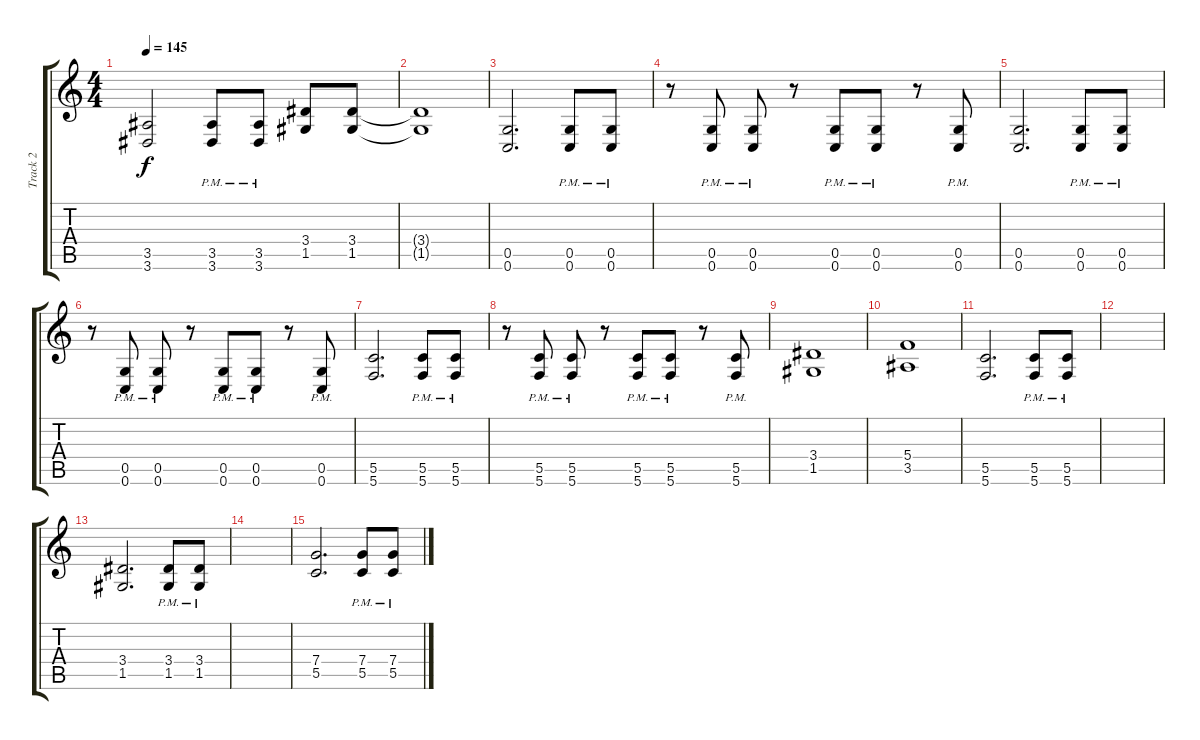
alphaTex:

\track ("Track 2" "Track 2") {instrument distortionguitar}
\staff {score tabs}
\tuning (D4 A3 F3 C3 G2 C2) {hide}
\ts (4 4)
\tempo 145
\clef g2
\ks c
(3.5{t} 3.6{t}).2{dy f} (3.5{pm} 3.6{pm}).8 (3.5{pm} 3.6{pm}).8 (3.4 1.5).8 (3.4 1.5).8 |
(3.4{t} 1.5{t}).1 |
(0.5 0.6).2{d} (0.5{pm} 0.6{pm}).8 (0.5{pm} 0.6{pm}).8 |
r.8 (0.5{pm} 0.6{pm}).8 (0.5{pm} 0.6{pm}).8 r.8 (0.5{pm} 0.6{pm}).8 (0.5{pm} 0.6{pm}).8 r.8 (0.5{pm} 0.6{pm}).8 |
(0.5 0.6).2{d} (0.5{pm} 0.6{pm}).8 (0.5{pm} 0.6{pm}).8 |
r.8 (0.5{pm} 0.6{pm}).8 (0.5{pm} 0.6{pm}).8 r.8 (0.5{pm} 0.6{pm}).8 (0.5{pm} 0.6{pm}).8 r.8 (0.5{pm} 0.6{pm}).8 |
(5.5 5.6).2{d} (5.5{pm} 5.6{pm}).8 (5.5{pm} 5.6{pm}).8 |
r.8 (5.5{pm} 5.6{pm}).8 (5.5{pm} 5.6{pm}).8 r.8 (5.5{pm} 5.6{pm}).8 (5.5{pm} 5.6{pm}).8 r.8 (5.5{pm} 5.6{pm}).8 |
(3.4 1.5).1 |
(5.4 3.5).1 |
(5.5 5.6).2{d} (5.5{pm} 5.6{pm}).8 (5.5{pm} 5.6{pm}).8 |
|
(3.4 1.5).2{d} (3.4{pm} 1.5{pm}).8 (3.4{pm} 1.5{pm}).8 |
|
(7.4 5.5).2{d} (7.4{pm} 5.5{pm}).8 (7.4{pm} 5.5{pm}).8
